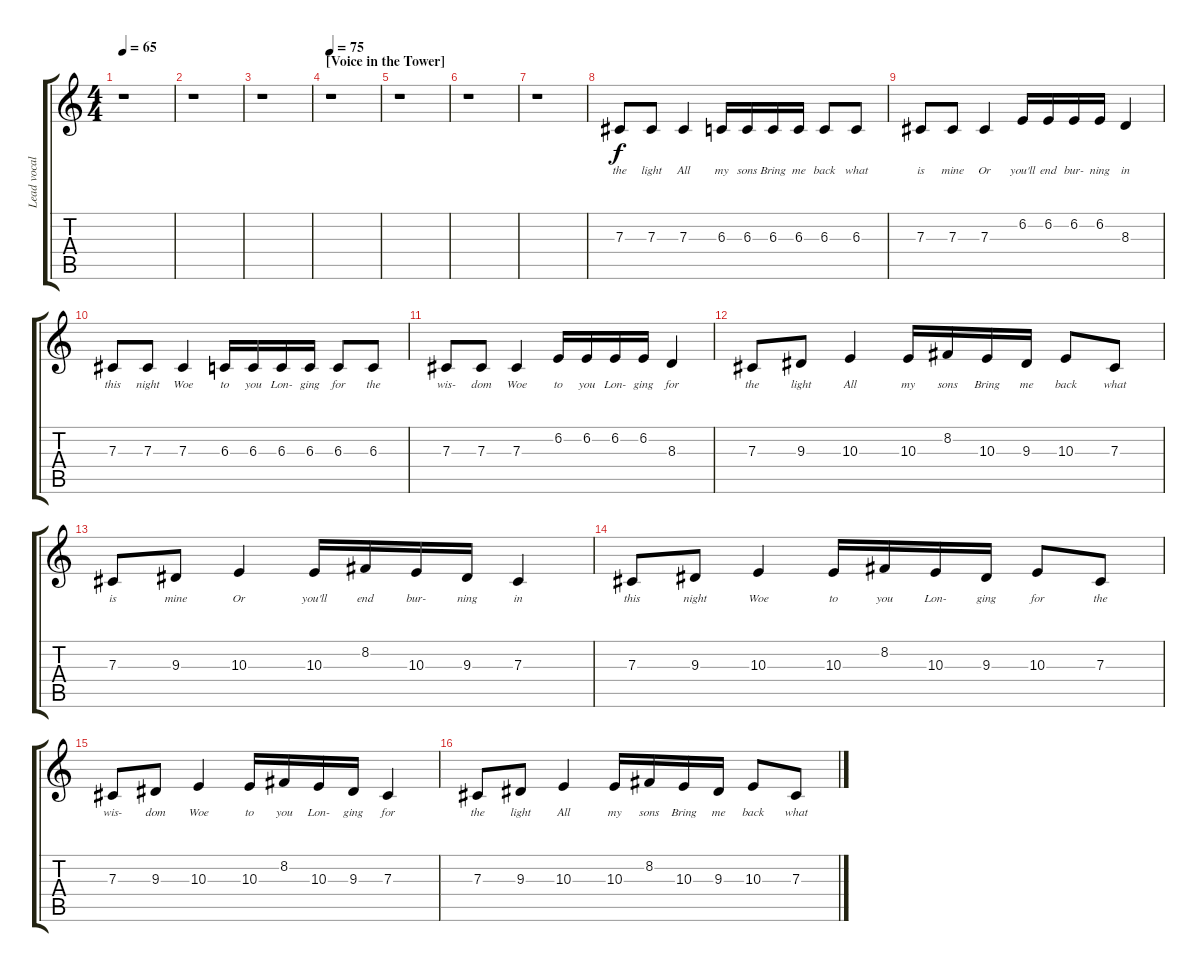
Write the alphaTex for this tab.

\track ("Lead vocals" "Lead vocal") {instrument trumpet}
\staff {score tabs}
\tuning (Eb4 Bb3 Gb3 Db3 Ab2 Eb2) {hide}
\ts (4 4)
\tempo 65
\clef g2
\ks c
r.1{dy f} |
r.1 |
r.1 |
\section ("" "[Voice in the Tower]")
\tempo 75
r.1 |
r.1 |
r.1 |
r.1 |
7.3.8{lyrics (0 "the") lyrics (1 "") lyrics (2 "") lyrics (3 "") lyrics (4 "")} 7.3.8{lyrics (0 "light") lyrics (1 "") lyrics (2 "") lyrics (3 "") lyrics (4 "")} 7.3.4{lyrics (0 "All") lyrics (1 "") lyrics (2 "") lyrics (3 "") lyrics (4 "")} 6.3.16{lyrics (0 "my") lyrics (1 "") lyrics (2 "") lyrics (3 "") lyrics (4 "")} 6.3.16{lyrics (0 "sons") lyrics (1 "") lyrics (2 "") lyrics (3 "") lyrics (4 "")} 6.3.16{lyrics (0 "Bring") lyrics (1 "") lyrics (2 "") lyrics (3 "") lyrics (4 "")} 6.3.16{lyrics (0 "me") lyrics (1 "") lyrics (2 "") lyrics (3 "") lyrics (4 "")} 6.3.8{lyrics (0 "back") lyrics (1 "") lyrics (2 "") lyrics (3 "") lyrics (4 "")} 6.3.8{lyrics (0 "what") lyrics (1 "") lyrics (2 "") lyrics (3 "") lyrics (4 "")} |
7.3.8{lyrics (0 "is") lyrics (1 "") lyrics (2 "") lyrics (3 "") lyrics (4 "")} 7.3.8{lyrics (0 "mine") lyrics (1 "") lyrics (2 "") lyrics (3 "") lyrics (4 "")} 7.3.4{lyrics (0 "Or") lyrics (1 "") lyrics (2 "") lyrics (3 "") lyrics (4 "")} 6.2.16{lyrics (0 "you'll") lyrics (1 "") lyrics (2 "") lyrics (3 "") lyrics (4 "")} 6.2.16{lyrics (0 "end") lyrics (1 "") lyrics (2 "") lyrics (3 "") lyrics (4 "")} 6.2.16{lyrics (0 "bur-") lyrics (1 "") lyrics (2 "") lyrics (3 "") lyrics (4 "")} 6.2.16{lyrics (0 "ning") lyrics (1 "") lyrics (2 "") lyrics (3 "") lyrics (4 "")} 8.3.4{lyrics (0 "in") lyrics (1 "") lyrics (2 "") lyrics (3 "") lyrics (4 "")} |
7.3.8{lyrics (0 "this") lyrics (1 "") lyrics (2 "") lyrics (3 "") lyrics (4 "")} 7.3.8{lyrics (0 "night") lyrics (1 "") lyrics (2 "") lyrics (3 "") lyrics (4 "")} 7.3.4{lyrics (0 "Woe") lyrics (1 "") lyrics (2 "") lyrics (3 "") lyrics (4 "")} 6.3.16{lyrics (0 "to") lyrics (1 "") lyrics (2 "") lyrics (3 "") lyrics (4 "")} 6.3.16{lyrics (0 "you") lyrics (1 "") lyrics (2 "") lyrics (3 "") lyrics (4 "")} 6.3.16{lyrics (0 "Lon-") lyrics (1 "") lyrics (2 "") lyrics (3 "") lyrics (4 "")} 6.3.16{lyrics (0 "ging") lyrics (1 "") lyrics (2 "") lyrics (3 "") lyrics (4 "")} 6.3.8{lyrics (0 "for") lyrics (1 "") lyrics (2 "") lyrics (3 "") lyrics (4 "")} 6.3.8{lyrics (0 "the") lyrics (1 "") lyrics (2 "") lyrics (3 "") lyrics (4 "")} |
7.3.8{lyrics (0 "wis-") lyrics (1 "") lyrics (2 "") lyrics (3 "") lyrics (4 "")} 7.3.8{lyrics (0 "dom") lyrics (1 "") lyrics (2 "") lyrics (3 "") lyrics (4 "")} 7.3.4{lyrics (0 "Woe") lyrics (1 "") lyrics (2 "") lyrics (3 "") lyrics (4 "")} 6.2.16{lyrics (0 "to") lyrics (1 "") lyrics (2 "") lyrics (3 "") lyrics (4 "")} 6.2.16{lyrics (0 "you") lyrics (1 "") lyrics (2 "") lyrics (3 "") lyrics (4 "")} 6.2.16{lyrics (0 "Lon-") lyrics (1 "") lyrics (2 "") lyrics (3 "") lyrics (4 "")} 6.2.16{lyrics (0 "ging") lyrics (1 "") lyrics (2 "") lyrics (3 "") lyrics (4 "")} 8.3.4{lyrics (0 "for") lyrics (1 "") lyrics (2 "") lyrics (3 "") lyrics (4 "")} |
7.3.8{lyrics (0 "the") lyrics (1 "") lyrics (2 "") lyrics (3 "") lyrics (4 "")} 9.3.8{lyrics (0 "light") lyrics (1 "") lyrics (2 "") lyrics (3 "") lyrics (4 "")} 10.3.4{lyrics (0 "All") lyrics (1 "") lyrics (2 "") lyrics (3 "") lyrics (4 "")} 10.3.16{lyrics (0 "my") lyrics (1 "") lyrics (2 "") lyrics (3 "") lyrics (4 "")} 8.2.16{lyrics (0 "sons") lyrics (1 "") lyrics (2 "") lyrics (3 "") lyrics (4 "")} 10.3.16{lyrics (0 "Bring") lyrics (1 "") lyrics (2 "") lyrics (3 "") lyrics (4 "")} 9.3.16{lyrics (0 "me") lyrics (1 "") lyrics (2 "") lyrics (3 "") lyrics (4 "")} 10.3.8{lyrics (0 "back") lyrics (1 "") lyrics (2 "") lyrics (3 "") lyrics (4 "")} 7.3.8{lyrics (0 "what") lyrics (1 "") lyrics (2 "") lyrics (3 "") lyrics (4 "")} |
7.3.8{lyrics (0 "is") lyrics (1 "") lyrics (2 "") lyrics (3 "") lyrics (4 "")} 9.3.8{lyrics (0 "mine") lyrics (1 "") lyrics (2 "") lyrics (3 "") lyrics (4 "")} 10.3.4{lyrics (0 "Or") lyrics (1 "") lyrics (2 "") lyrics (3 "") lyrics (4 "")} 10.3.16{lyrics (0 "you'll") lyrics (1 "") lyrics (2 "") lyrics (3 "") lyrics (4 "")} 8.2.16{lyrics (0 "end") lyrics (1 "") lyrics (2 "") lyrics (3 "") lyrics (4 "")} 10.3.16{lyrics (0 "bur-") lyrics (1 "") lyrics (2 "") lyrics (3 "") lyrics (4 "")} 9.3.16{lyrics (0 "ning") lyrics (1 "") lyrics (2 "") lyrics (3 "") lyrics (4 "")} 7.3.4{lyrics (0 "in") lyrics (1 "") lyrics (2 "") lyrics (3 "") lyrics (4 "")} |
7.3.8{lyrics (0 "this") lyrics (1 "") lyrics (2 "") lyrics (3 "") lyrics (4 "")} 9.3.8{lyrics (0 "night") lyrics (1 "") lyrics (2 "") lyrics (3 "") lyrics (4 "")} 10.3.4{lyrics (0 "Woe") lyrics (1 "") lyrics (2 "") lyrics (3 "") lyrics (4 "")} 10.3.16{lyrics (0 "to") lyrics (1 "") lyrics (2 "") lyrics (3 "") lyrics (4 "")} 8.2.16{lyrics (0 "you") lyrics (1 "") lyrics (2 "") lyrics (3 "") lyrics (4 "")} 10.3.16{lyrics (0 "Lon-") lyrics (1 "") lyrics (2 "") lyrics (3 "") lyrics (4 "")} 9.3.16{lyrics (0 "ging") lyrics (1 "") lyrics (2 "") lyrics (3 "") lyrics (4 "")} 10.3.8{lyrics (0 "for") lyrics (1 "") lyrics (2 "") lyrics (3 "") lyrics (4 "")} 7.3.8{lyrics (0 "the") lyrics (1 "") lyrics (2 "") lyrics (3 "") lyrics (4 "")} |
7.3.8{lyrics (0 "wis-") lyrics (1 "") lyrics (2 "") lyrics (3 "") lyrics (4 "")} 9.3.8{lyrics (0 "dom") lyrics (1 "") lyrics (2 "") lyrics (3 "") lyrics (4 "")} 10.3.4{lyrics (0 "Woe") lyrics (1 "") lyrics (2 "") lyrics (3 "") lyrics (4 "")} 10.3.16{lyrics (0 "to") lyrics (1 "") lyrics (2 "") lyrics (3 "") lyrics (4 "")} 8.2.16{lyrics (0 "you") lyrics (1 "") lyrics (2 "") lyrics (3 "") lyrics (4 "")} 10.3.16{lyrics (0 "Lon-") lyrics (1 "") lyrics (2 "") lyrics (3 "") lyrics (4 "")} 9.3.16{lyrics (0 "ging") lyrics (1 "") lyrics (2 "") lyrics (3 "") lyrics (4 "")} 7.3.4{lyrics (0 "for") lyrics (1 "") lyrics (2 "") lyrics (3 "") lyrics (4 "")} |
7.3.8{lyrics (0 "the") lyrics (1 "") lyrics (2 "") lyrics (3 "") lyrics (4 "")} 9.3.8{lyrics (0 "light") lyrics (1 "") lyrics (2 "") lyrics (3 "") lyrics (4 "")} 10.3.4{lyrics (0 "All") lyrics (1 "") lyrics (2 "") lyrics (3 "") lyrics (4 "")} 10.3.16{lyrics (0 "my") lyrics (1 "") lyrics (2 "") lyrics (3 "") lyrics (4 "")} 8.2.16{lyrics (0 "sons") lyrics (1 "") lyrics (2 "") lyrics (3 "") lyrics (4 "")} 10.3.16{lyrics (0 "Bring") lyrics (1 "") lyrics (2 "") lyrics (3 "") lyrics (4 "")} 9.3.16{lyrics (0 "me") lyrics (1 "") lyrics (2 "") lyrics (3 "") lyrics (4 "")} 10.3.8{lyrics (0 "back") lyrics (1 "") lyrics (2 "") lyrics (3 "") lyrics (4 "")} 7.3.8{lyrics (0 "what") lyrics (1 "") lyrics (2 "") lyrics (3 "") lyrics (4 "")}
